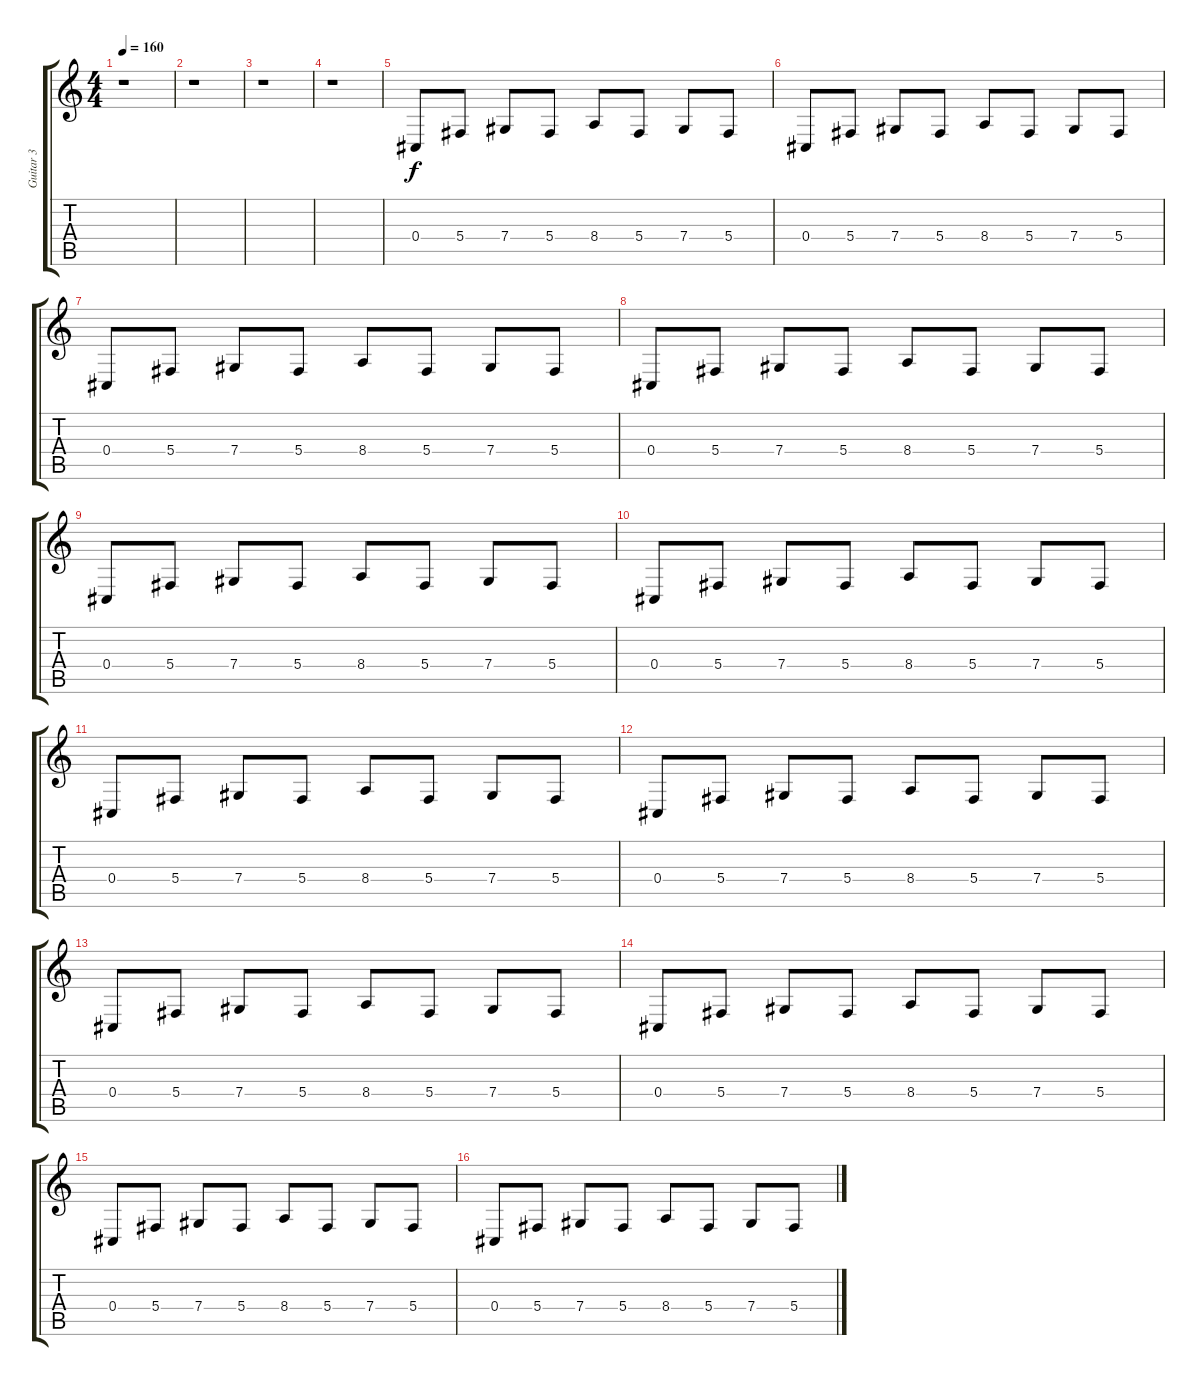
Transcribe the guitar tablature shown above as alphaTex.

\track ("Guitar 3" "Guitar 3") {instrument lead2sawtooth}
\staff {score tabs}
\tuning (Eb4 Bb3 Gb3 Db3 Ab2 Db2) {hide}
\ts (4 4)
\tempo 160
\clef g2
\ks c
r.1{dy f instrument lead2sawtooth} |
r.1 |
r.1 |
r.1 |
0.4.8{volume 9 instrument lead2sawtooth} 5.4.8 7.4.8 5.4.8 8.4.8 5.4.8 7.4.8 5.4.8 |
0.4.8{instrument lead2sawtooth} 5.4.8 7.4.8 5.4.8 8.4.8 5.4.8 7.4.8 5.4.8 |
0.4.8{instrument lead2sawtooth} 5.4.8 7.4.8 5.4.8 8.4.8 5.4.8 7.4.8 5.4.8 |
0.4.8{instrument lead2sawtooth} 5.4.8 7.4.8 5.4.8 8.4.8 5.4.8 7.4.8 5.4.8 |
0.4.8{instrument lead2sawtooth} 5.4.8 7.4.8 5.4.8 8.4.8 5.4.8 7.4.8 5.4.8 |
0.4.8{instrument lead2sawtooth} 5.4.8 7.4.8 5.4.8 8.4.8 5.4.8 7.4.8 5.4.8 |
0.4.8{instrument lead2sawtooth} 5.4.8 7.4.8 5.4.8 8.4.8 5.4.8 7.4.8 5.4.8 |
0.4.8{instrument lead2sawtooth} 5.4.8 7.4.8 5.4.8 8.4.8 5.4.8 7.4.8 5.4.8 |
0.4.8{volume 10 instrument lead2sawtooth} 5.4.8 7.4.8 5.4.8 8.4.8 5.4.8 7.4.8 5.4.8 |
0.4.8{instrument lead2sawtooth} 5.4.8 7.4.8 5.4.8 8.4.8 5.4.8 7.4.8 5.4.8 |
0.4.8{instrument lead2sawtooth} 5.4.8 7.4.8 5.4.8 8.4.8 5.4.8 7.4.8 5.4.8 |
0.4.8{instrument lead2sawtooth} 5.4.8 7.4.8 5.4.8 8.4.8 5.4.8 7.4.8 5.4.8
